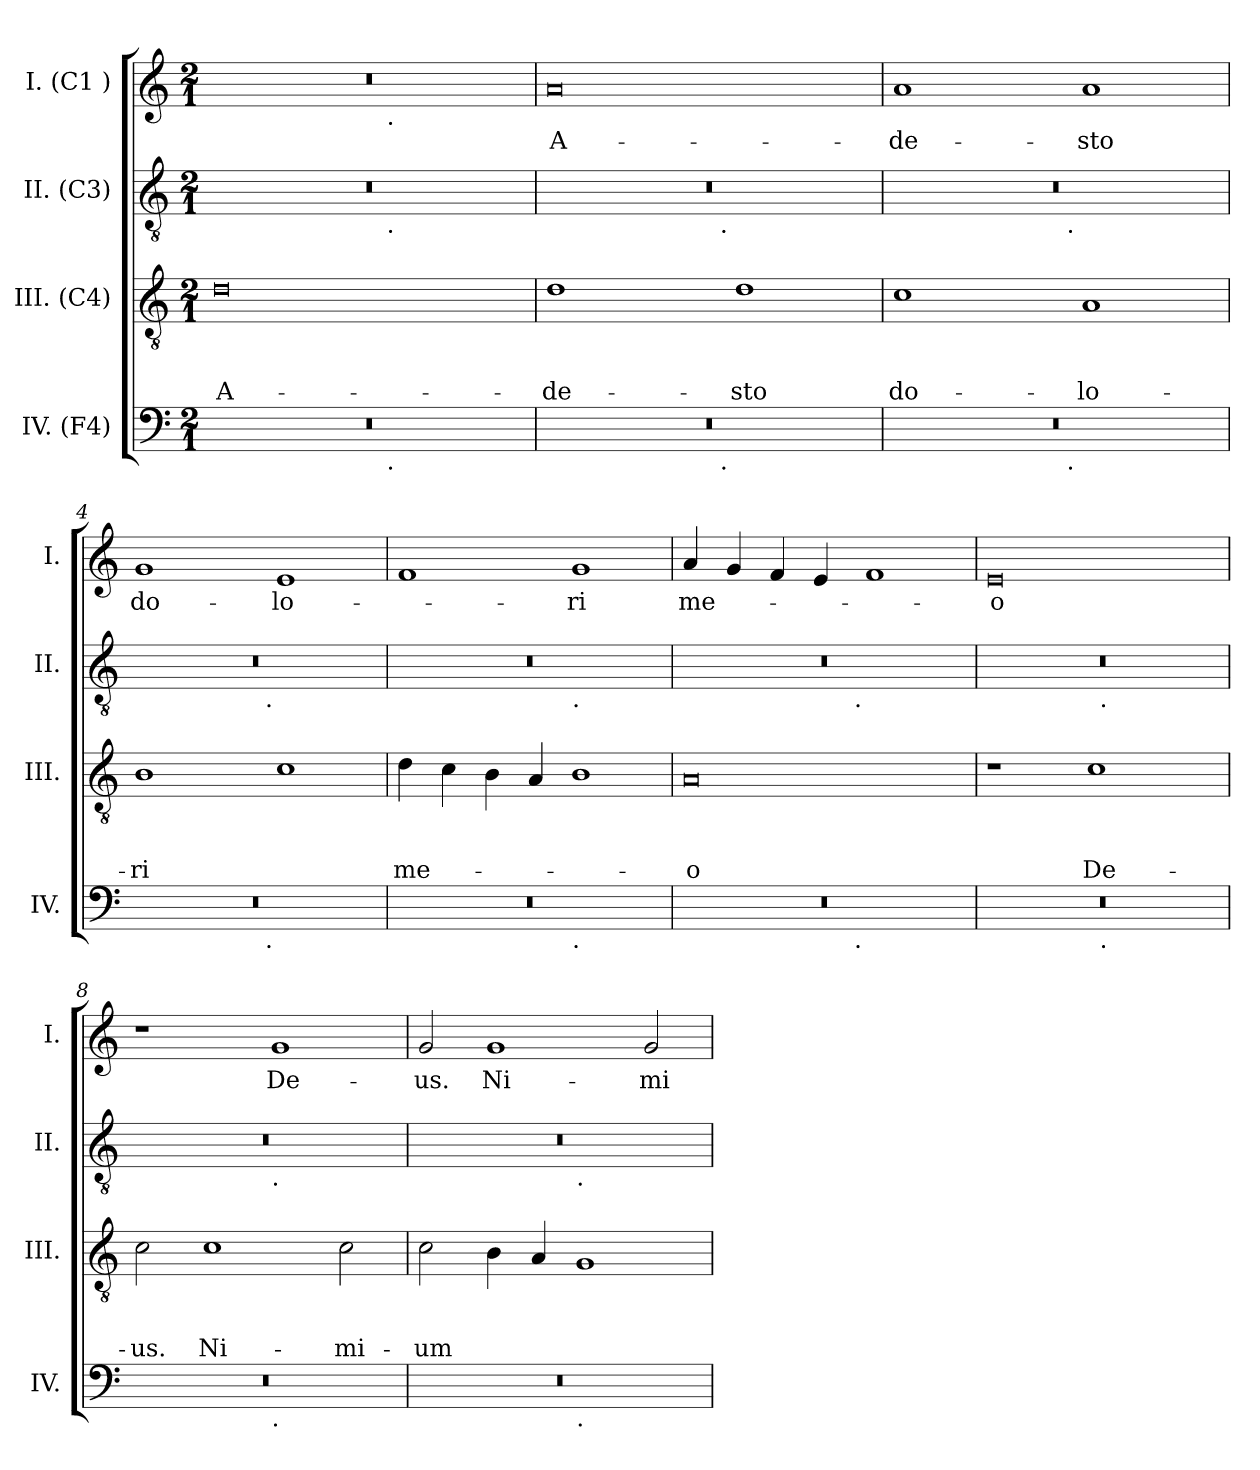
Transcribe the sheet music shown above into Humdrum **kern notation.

**kern	**kern	**text	**text	**text	**kern	**kern	**text
*part4	*part3	*part3	*part3	*part3	*part2	*part1	*part1
*staff4	*staff3	*staff3	*staff3	*staff3	*staff2	*staff1	*staff1
*I"IV. (F4)	*I"III. (C4)	*	*	*	*I"II. (C3)	*I"I. (C1 )	*
*I'IV.	*I'III.	*	*	*	*I'II.	*I'I.	*
*clefF4	*clefGv2	*	*	*	*clefGv2	*clefG2	*
*k[]	*k[]	*	*	*	*k[]	*k[]	*
*C:	*C:	*	*	*	*C:	*C:	*
*M2/1	*M2/1	*	*	*	*M2/1	*M2/1	*
=1	=1	=1	=1	=1	=1	=1	=1
!	!	!	!	!LO:LY:b:rj	!	!	!
*^	*	*	*	*	*^	*^	*
0r	2ryy	0d	.	.	A-	0r	2ryy	0r	2ryy	.
.	4...ryy	.	.	.	.	.	4...ryy	.	4...ryy	.
!	!	!	!	!	!	!	!	!	!LO:TX:b:t=.	!
!	!	!	!	!	!	!	!LO:TX:b:t=.	!	!	!
!	!LO:TX:b:t=.	!	!	!	!	!	!	!	!	!
.	1ryy	.	.	.	.	.	1ryy	.	1ryy	.
.	32ryy	.	.	.	.	.	32ryy	.	32ryy	.
=2	=2	=2	=2	=2	=2	=2	=2	=2	=2	=2
!	!	!	!	!	!LO:LY:b	!	!	!	!	!LO:LY:b:rj
*	*	*	*	*	*	*	*	*v	*v	*
0r	2ryy	1d	.	.	-de-	0r	2ryy	0a	A-
.	4...ryy	.	.	.	.	.	4...ryy	.	.
!	!	!	!	!	!	!	!LO:TX:b:t=.	!	!
!	!LO:TX:b:t=.	!	!	!	!	!	!	!	!
.	1ryy	.	.	.	.	.	1ryy	.	.
!	!	!	!	!	!LO:LY:b	!	!	!	!
.	.	1d	.	.	-sto	.	.	.	.
.	32ryy	.	.	.	.	.	32ryy	.	.
=3	=3	=3	=3	=3	=3	=3	=3	=3	=3
!	!	!	!	!	!LO:LY:b	!	!	!	!LO:LY:b
0r	2ryy	1c	.	.	do-	0r	2ryy	1a	-de-
.	4...ryy	.	.	.	.	.	4...ryy	.	.
!	!	!	!	!	!	!	!LO:TX:b:t=.	!	!
!	!LO:TX:b:t=.	!	!	!	!	!	!	!	!
.	1ryy	.	.	.	.	.	1ryy	.	.
!	!	!	!	!	!LO:LY:b	!	!	!	!LO:LY:b
.	.	1A	.	.	-lo-	.	.	1a	-sto
.	32ryy	.	.	.	.	.	32ryy	.	.
=4	=4	=4	=4	=4	=4	=4	=4	=4	=4
!	!	!	!	!	!LO:LY:b	!	!	!	!LO:LY:b
0r	2ryy	1B	.	.	-ri	0r	2ryy	1g	do-
.	4...ryy	.	.	.	.	.	4...ryy	.	.
!	!	!	!	!	!	!	!LO:TX:b:t=.	!	!
!	!LO:TX:b:t=.	!	!	!	!	!	!	!	!
.	1ryy	.	.	.	.	.	1ryy	.	.
!	!	!	!	!	!	!	!	!	!LO:LY:b
.	.	1c	.	.	.	.	.	1e	-lo-
.	32ryy	.	.	.	.	.	32ryy	.	.
=5	=5	=5	=5	=5	=5	=5	=5	=5	=5
!	!	!	!	!	!LO:LY:b	!	!	!	!
0r	1ryy	4d\	.	.	me-	0r	1ryy	1f	.
.	.	4c\	.	.	.	.	.	.	.
.	.	4B\	.	.	.	.	.	.	.
.	.	4A/	.	.	.	.	.	.	.
!	!	!	!	!	!	!	!LO:TX:b:t=.	!	!
!	!LO:TX:b:t=.	!	!	!	!	!	!	!	!
!	!	!	!	!	!	!	!	!	!LO:LY:b
.	1ryy	1B	.	.	.	.	1ryy	1g	-ri
=6	=6	=6	=6	=6	=6	=6	=6	=6	=6
!	!	!	!	!	!LO:LY:b:rj	!	!	!	!LO:LY:b
0r	2ryy	0A	.	.	-o	0r	2ryy	4a/	me-
.	.	.	.	.	.	.	.	4g/	.
.	4...ryy	.	.	.	.	.	4...ryy	4f/	.
.	.	.	.	.	.	.	.	4e/	.
!	!	!	!	!	!	!	!LO:TX:b:t=.	!	!
!	!LO:TX:b:t=.	!	!	!	!	!	!	!	!
.	1ryy	.	.	.	.	.	1ryy	.	.
.	.	.	.	.	.	.	.	1f	.
.	32ryy	.	.	.	.	.	32ryy	.	.
!!LO:LB:g=z
=7	=7	=7	=7	=7	=7	=7	=7	=7	=7
!	!	!	!	!	!	!	!	!	!LO:LY:b:rj
0r	1ryy	1r	.	.	.	0r	1ryy	0e	-o
!	!	!	!	!	!LO:LY:b	!	!	!	!
.	32ryy	1c	.	.	De-	.	32ryy	.	.
!	!	!	!	!	!	!	!LO:TX:b:t=.	!	!
!	!LO:TX:b:t=.	!	!	!	!	!	!	!	!
.	2ryy	.	.	.	.	.	2ryy	.	.
.	4...ryy	.	.	.	.	.	4...ryy	.	.
=8	=8	=8	=8	=8	=8	=8	=8	=8	=8
!	!	!	!	!	!LO:LY:b	!	!	!	!
0r	1ryy	2c\	.	.	-us.	0r	1ryy	1r	.
!	!	!	!	!	!LO:LY:b	!	!	!	!
.	.	1c	.	.	Ni-	.	.	.	.
!	!	!	!	!	!	!	!LO:TX:b:t=.	!	!
!	!LO:TX:b:t=.	!	!	!	!	!	!	!	!
!	!	!	!	!	!	!	!	!	!LO:LY:b
.	1ryy	.	.	.	.	.	1ryy	1g	De-
!	!	!	!	!	!LO:LY:b	!	!	!	!
.	.	2c\	.	.	-mi-	.	.	.	.
=9	=9	=9	=9	=9	=9	=9	=9	=9	=9
!	!	!	!	!	!LO:LY:b	!	!	!	!LO:LY:b
0r	1ryy	2c\	.	.	-um	0r	1ryy	2g/	-us.
!	!	!	!	!	!	!	!	!	!LO:LY:b
.	.	4B\	.	.	.	.	.	1g	Ni-
.	.	4A/	.	.	.	.	.	.	.
!	!	!	!	!	!	!	!LO:TX:b:t=.	!	!
!	!LO:TX:b:t=.	!	!	!	!	!	!	!	!
.	1ryy	1G	.	.	.	.	1ryy	.	.
!	!	!	!	!	!	!	!	!	!LO:LY:b
.	.	.	.	.	.	.	.	2g/	-mi-
*v	*v	*	*	*	*	*v	*v	*	*
=	=	=	=	=	=	=	=
*-	*-	*-	*-	*-	*-	*-	*-
